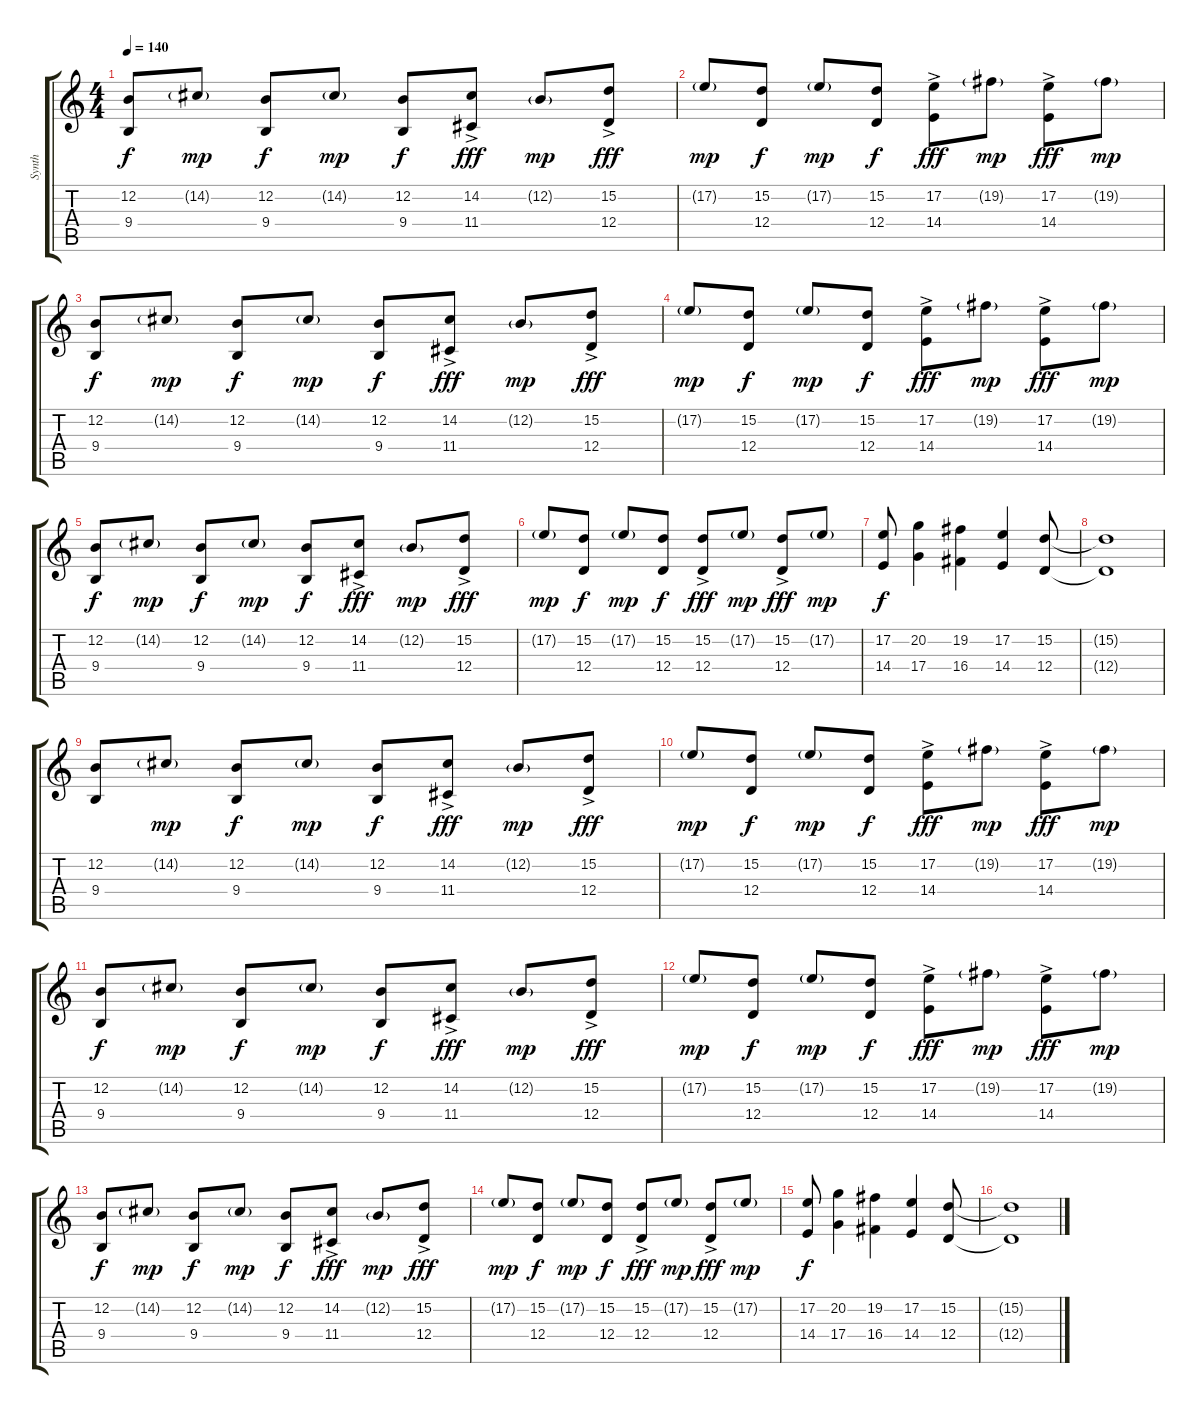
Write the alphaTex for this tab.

\track ("Synth" "Synth") {instrument fx5brightness}
\staff {score tabs}
\tuning (E4 B3 G3 D3 A2 E2) {hide}
\ts (4 4)
\tempo 140
\clef g2
\ks c
(12.2 9.4).8{dy f volume 8} 14.2{g}.8{dy mp} (12.2 9.4).8{dy f} 14.2{g}.8{dy mp} (12.2 9.4).8{dy f} (14.2{ac} 11.4).8{dy fff} 12.2{g}.8{dy mp} (15.2{ac} 12.4).8{dy fff} |
17.2{g}.8{dy mp} (15.2 12.4).8{dy f} 17.2{g}.8{dy mp} (15.2 12.4).8{dy f} (17.2{ac} 14.4).8{dy fff} 19.2{g}.8{dy mp} (17.2{ac} 14.4).8{dy fff} 19.2{g}.8{dy mp} |
(12.2 9.4).8{dy f} 14.2{g}.8{dy mp} (12.2 9.4).8{dy f} 14.2{g}.8{dy mp} (12.2 9.4).8{dy f} (14.2{ac} 11.4).8{dy fff} 12.2{g}.8{dy mp} (15.2{ac} 12.4).8{dy fff} |
17.2{g}.8{dy mp} (15.2 12.4).8{dy f} 17.2{g}.8{dy mp} (15.2 12.4).8{dy f} (17.2{ac} 14.4).8{dy fff} 19.2{g}.8{dy mp} (17.2{ac} 14.4).8{dy fff} 19.2{g}.8{dy mp} |
(12.2 9.4).8{dy f} 14.2{g}.8{dy mp} (12.2 9.4).8{dy f} 14.2{g}.8{dy mp} (12.2 9.4).8{dy f} (14.2{ac} 11.4).8{dy fff} 12.2{g}.8{dy mp} (15.2{ac} 12.4).8{dy fff} |
17.2{g}.8{dy mp} (15.2 12.4).8{dy f} 17.2{g}.8{dy mp} (15.2 12.4).8{dy f} (15.2{ac} 12.4).8{dy fff} 17.2{g}.8{dy mp} (15.2{ac} 12.4).8{dy fff} 17.2{g}.8{dy mp} |
(17.2 14.4).8{dy f} (20.2 17.4).4 (19.2 16.4).4 (17.2 14.4).4 (15.2 12.4).8 |
(15.2{t} 12.4{t}).1 |
(12.2 9.4).8{volume 8} 14.2{g}.8{dy mp} (12.2 9.4).8{dy f} 14.2{g}.8{dy mp} (12.2 9.4).8{dy f} (14.2{ac} 11.4).8{dy fff} 12.2{g}.8{dy mp} (15.2{ac} 12.4).8{dy fff} |
17.2{g}.8{dy mp} (15.2 12.4).8{dy f} 17.2{g}.8{dy mp} (15.2 12.4).8{dy f} (17.2{ac} 14.4).8{dy fff} 19.2{g}.8{dy mp} (17.2{ac} 14.4).8{dy fff} 19.2{g}.8{dy mp} |
(12.2 9.4).8{dy f} 14.2{g}.8{dy mp} (12.2 9.4).8{dy f} 14.2{g}.8{dy mp} (12.2 9.4).8{dy f} (14.2{ac} 11.4).8{dy fff} 12.2{g}.8{dy mp} (15.2{ac} 12.4).8{dy fff} |
17.2{g}.8{dy mp} (15.2 12.4).8{dy f} 17.2{g}.8{dy mp} (15.2 12.4).8{dy f} (17.2{ac} 14.4).8{dy fff} 19.2{g}.8{dy mp} (17.2{ac} 14.4).8{dy fff} 19.2{g}.8{dy mp} |
(12.2 9.4).8{dy f} 14.2{g}.8{dy mp} (12.2 9.4).8{dy f} 14.2{g}.8{dy mp} (12.2 9.4).8{dy f} (14.2{ac} 11.4).8{dy fff} 12.2{g}.8{dy mp} (15.2{ac} 12.4).8{dy fff} |
17.2{g}.8{dy mp} (15.2 12.4).8{dy f} 17.2{g}.8{dy mp} (15.2 12.4).8{dy f} (15.2{ac} 12.4).8{dy fff} 17.2{g}.8{dy mp} (15.2{ac} 12.4).8{dy fff} 17.2{g}.8{dy mp} |
(17.2 14.4).8{dy f} (20.2 17.4).4 (19.2 16.4).4 (17.2 14.4).4 (15.2 12.4).8 |
(15.2{t} 12.4{t}).1
